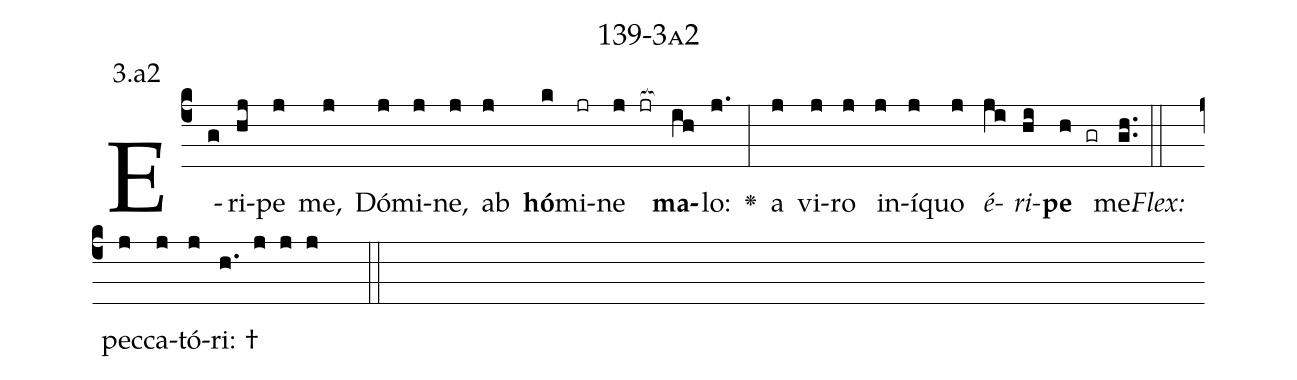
name: 139-3a2;
annotation: 3.a2;
%%
(c4)E(g)ri(hj)pe(j) me,(j) Dó(j)mi(j)ne,(j) ab(j) <b>hó</b>(k)mi(jr)ne(j jr[ocb:1{]) <b>ma</b>(ih[ocb:0}])lo:(j.) <v>\greheightstar</v>(:) a(j) vi(j)ro(j) in(j)í(j)quo(j) <i>é</i>(ji)<i>ri</i>(hi)<b>pe</b>(h gr) me.(gh..) (::)
<i>Flex:</i>()  pec(j)ca(j)tó(j)ri: †(h. j j j  ::)

%E(j) u(j) o(ji) u(hi) a(h) e.(gh..) (::)
